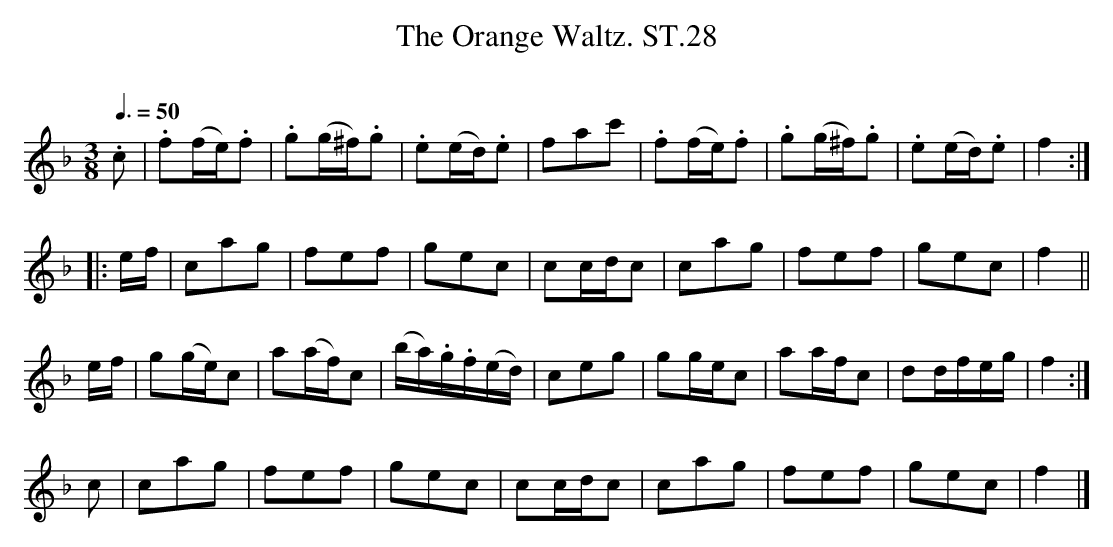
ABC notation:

X:1
T:Orange Waltz. ST.28, The
M:3/8
L:1/8
Q:3/8=50
O:
K:F
.c|.f(f/2e/2).f|.g(g/2^f/2).g|.e(e/2d/2).e|fac'|.f(f/2e/2).f|\
.g(g/2^f/2).g|.e(e/2d/2).e|f2:|
|:e/2f/2|cag|fef|gec|cc/2d/2c|cag|fef|gec|f2||
e/2f/2|g(g/2e/2)c|a(a/2f/2)c|(b/2a/2).g/2.f/2(e/2d/2)|\
ceg|gg/2e/2c|aa/2f/2c|dd/2f/2e/2g/2|f2:|
c|cag|fef|gec|cc/2d/2c|cag|fef|gec|f2|]
